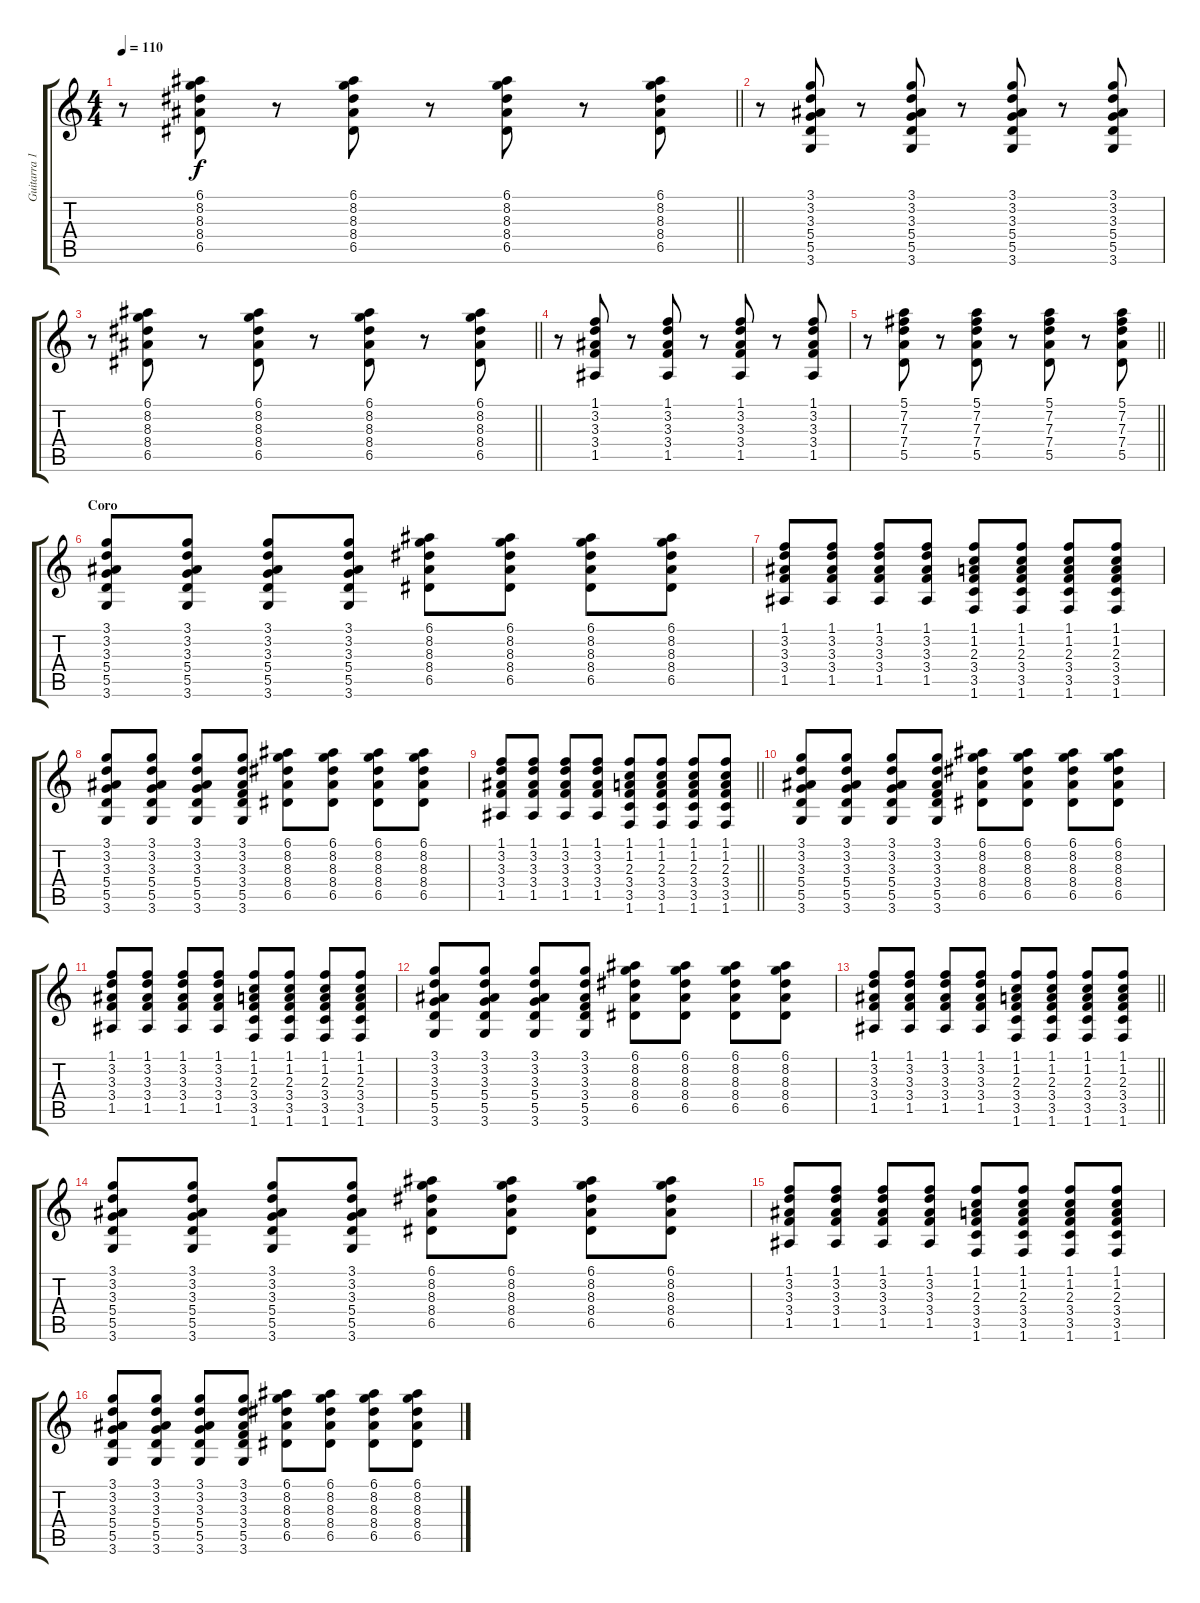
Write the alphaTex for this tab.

\track ("Guitarra 1" "Guitarra 1") {instrument acousticguitarsteel}
\staff {score tabs}
\tuning (E4 B3 G3 D3 A2 E2) {hide}
\ts (4 4)
\tempo 110
\clef g2
\barLineRight lightlight
\ks c
r.8{dy f} (6.1 8.2 8.3 8.4 6.5).8 r.8 (6.1 8.2 8.3 8.4 6.5).8 r.8 (6.1 8.2 8.3 8.4 6.5).8 r.8 (6.1 8.2 8.3 8.4 6.5).8 |
r.8 (3.1 3.2 3.3 5.4 5.5 3.6).8 r.8 (3.1 3.2 3.3 5.4 5.5 3.6).8 r.8 (3.1 3.2 3.3 5.4 5.5 3.6).8 r.8 (3.1 3.2 3.3 5.4 5.5 3.6).8 |
\barLineRight lightlight
r.8 (6.1 8.2 8.3 8.4 6.5).8 r.8 (6.1 8.2 8.3 8.4 6.5).8 r.8 (6.1 8.2 8.3 8.4 6.5).8 r.8 (6.1 8.2 8.3 8.4 6.5).8 |
r.8 (1.1 3.2 3.3 3.4 1.5).8 r.8 (1.1 3.2 3.3 3.4 1.5).8 r.8 (1.1 3.2 3.3 3.4 1.5).8 r.8 (1.1 3.2 3.3 3.4 1.5).8 |
\barLineRight lightlight
r.8 (5.1 7.2 7.3 7.4 5.5).8 r.8 (5.1 7.2 7.3 7.4 5.5).8 r.8 (5.1 7.2 7.3 7.4 5.5).8 r.8 (5.1 7.2 7.3 7.4 5.5).8 |
\section ("" "Coro")
(3.1 3.2 3.3 5.4 5.5 3.6).8 (3.1 3.2 3.3 5.4 5.5 3.6).8 (3.1 3.2 3.3 5.4 5.5 3.6).8 (3.1 3.2 3.3 5.4 5.5 3.6).8 (6.1 8.2 8.3 8.4 6.5).8 (6.1 8.2 8.3 8.4 6.5).8 (6.1 8.2 8.3 8.4 6.5).8 (6.1 8.2 8.3 8.4 6.5).8 |
(1.1 3.2 3.3 3.4 1.5).8 (1.1 3.2 3.3 3.4 1.5).8 (1.1 3.2 3.3 3.4 1.5).8 (1.1 3.2 3.3 3.4 1.5).8 (1.1 1.2 2.3 3.4 3.5 1.6).8 (1.1 1.2 2.3 3.4 3.5 1.6).8 (1.1 1.2 2.3 3.4 3.5 1.6).8 (1.1 1.2 2.3 3.4 3.5 1.6).8 |
(3.1 3.2 3.3 5.4 5.5 3.6).8 (3.1 3.2 3.3 5.4 5.5 3.6).8 (3.1 3.2 3.3 5.4 5.5 3.6).8 (3.1 3.2 3.3 3.4 5.5 3.6).8 (6.1 8.2 8.3 8.4 6.5).8 (6.1 8.2 8.3 8.4 6.5).8 (6.1 8.2 8.3 8.4 6.5).8 (6.1 8.2 8.3 8.4 6.5).8 |
\barLineRight lightlight
(1.1 3.2 3.3 3.4 1.5).8 (1.1 3.2 3.3 3.4 1.5).8 (1.1 3.2 3.3 3.4 1.5).8 (1.1 3.2 3.3 3.4 1.5).8 (1.1 1.2 2.3 3.4 3.5 1.6).8 (1.1 1.2 2.3 3.4 3.5 1.6).8 (1.1 1.2 2.3 3.4 3.5 1.6).8 (1.1 1.2 2.3 3.4 3.5 1.6).8 |
\section ("" "")
(3.1 3.2 3.3 5.4 5.5 3.6).8 (3.1 3.2 3.3 5.4 5.5 3.6).8 (3.1 3.2 3.3 5.4 5.5 3.6).8 (3.1 3.2 3.3 3.4 5.5 3.6).8 (6.1 8.2 8.3 8.4 6.5).8 (6.1 8.2 8.3 8.4 6.5).8 (6.1 8.2 8.3 8.4 6.5).8 (6.1 8.2 8.3 8.4 6.5).8 |
(1.1 3.2 3.3 3.4 1.5).8 (1.1 3.2 3.3 3.4 1.5).8 (1.1 3.2 3.3 3.4 1.5).8 (1.1 3.2 3.3 3.4 1.5).8 (1.1 1.2 2.3 3.4 3.5 1.6).8 (1.1 1.2 2.3 3.4 3.5 1.6).8 (1.1 1.2 2.3 3.4 3.5 1.6).8 (1.1 1.2 2.3 3.4 3.5 1.6).8 |
(3.1 3.2 3.3 5.4 5.5 3.6).8 (3.1 3.2 3.3 5.4 5.5 3.6).8 (3.1 3.2 3.3 5.4 5.5 3.6).8 (3.1 3.2 3.3 3.4 5.5 3.6).8 (6.1 8.2 8.3 8.4 6.5).8 (6.1 8.2 8.3 8.4 6.5).8 (6.1 8.2 8.3 8.4 6.5).8 (6.1 8.2 8.3 8.4 6.5).8 |
\barLineRight lightlight
(1.1 3.2 3.3 3.4 1.5).8 (1.1 3.2 3.3 3.4 1.5).8 (1.1 3.2 3.3 3.4 1.5).8 (1.1 3.2 3.3 3.4 1.5).8 (1.1 1.2 2.3 3.4 3.5 1.6).8 (1.1 1.2 2.3 3.4 3.5 1.6).8 (1.1 1.2 2.3 3.4 3.5 1.6).8 (1.1 1.2 2.3 3.4 3.5 1.6).8 |
\section ("" "")
(3.1 3.2 3.3 5.4 5.5 3.6).8 (3.1 3.2 3.3 5.4 5.5 3.6).8 (3.1 3.2 3.3 5.4 5.5 3.6).8 (3.1 3.2 3.3 5.4 5.5 3.6).8 (6.1 8.2 8.3 8.4 6.5).8 (6.1 8.2 8.3 8.4 6.5).8 (6.1 8.2 8.3 8.4 6.5).8 (6.1 8.2 8.3 8.4 6.5).8 |
(1.1 3.2 3.3 3.4 1.5).8 (1.1 3.2 3.3 3.4 1.5).8 (1.1 3.2 3.3 3.4 1.5).8 (1.1 3.2 3.3 3.4 1.5).8 (1.1 1.2 2.3 3.4 3.5 1.6).8 (1.1 1.2 2.3 3.4 3.5 1.6).8 (1.1 1.2 2.3 3.4 3.5 1.6).8 (1.1 1.2 2.3 3.4 3.5 1.6).8 |
(3.1 3.2 3.3 5.4 5.5 3.6).8 (3.1 3.2 3.3 5.4 5.5 3.6).8 (3.1 3.2 3.3 5.4 5.5 3.6).8 (3.1 3.2 3.3 3.4 5.5 3.6).8 (6.1 8.2 8.3 8.4 6.5).8 (6.1 8.2 8.3 8.4 6.5).8 (6.1 8.2 8.3 8.4 6.5).8 (6.1 8.2 8.3 8.4 6.5).8
